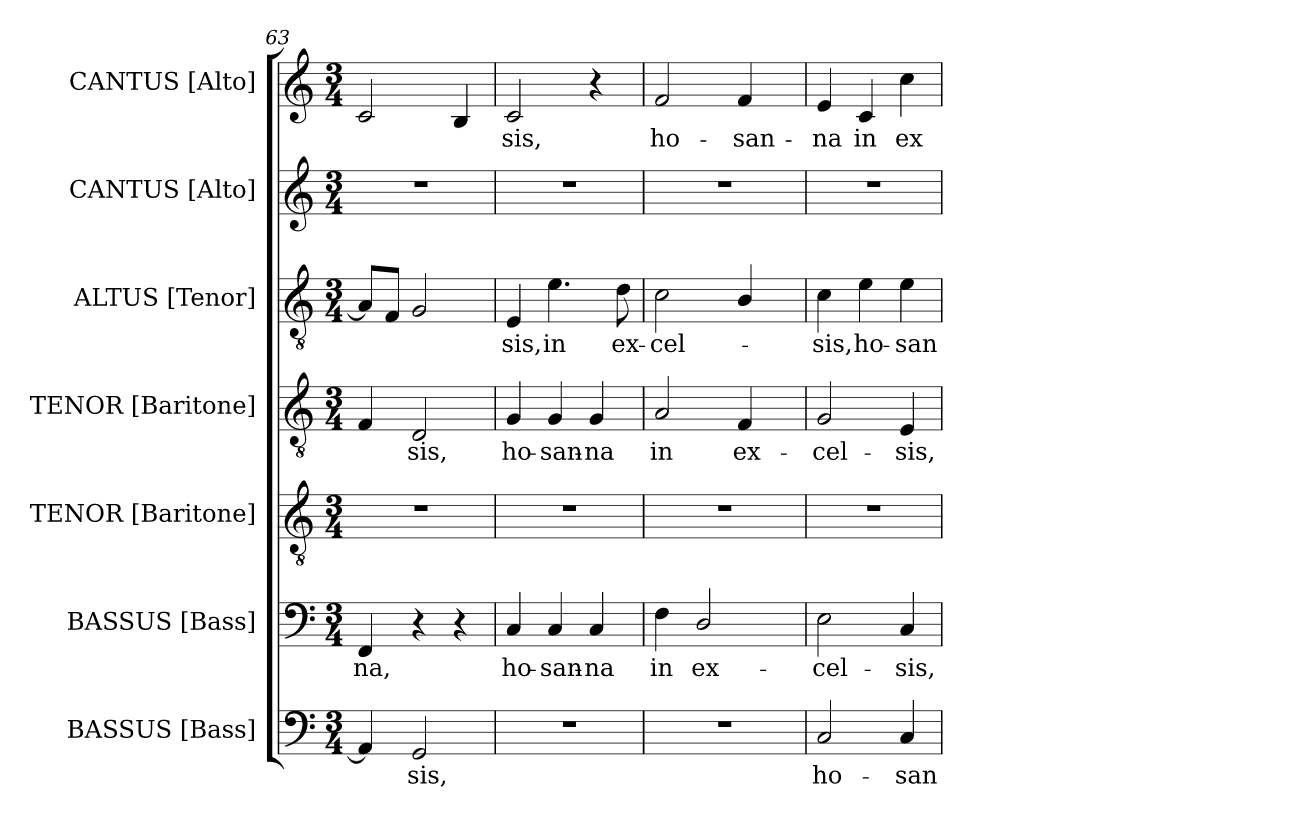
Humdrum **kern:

**kern	**text	**kern	**text	**kern	**kern	**text	**kern	**text	**kern	**kern	**text
*part7	*part7	*part6	*part6	*part5	*part4	*part4	*part3	*part3	*part2	*part1	*part1
*staff7	*staff7	*staff6	*staff6	*staff5	*staff4	*staff4	*staff3	*staff3	*staff2	*staff1	*staff1
*I"BASSUS [Bass]	*	*I"BASSUS [Bass]	*	*I"TENOR [Baritone]	*I"TENOR [Baritone]	*	*I"ALTUS [Tenor]	*	*I"CANTUS [Alto]	*I"CANTUS [Alto]	*
*I'B.	*	*I'B.	*	*I'Bar.	*I'Bar.	*	*I'T.	*	*I'A.	*I'A.	*
*clefF4	*	*clefF4	*	*clefGv2	*clefGv2	*	*clefGv2	*	*clefG2	*clefG2	*
*	*	*	*	*ITrd7c12	*ITrd7c12	*	*ITrd7c12	*	*	*	*
*k[]	*	*k[]	*	*k[]	*k[]	*	*k[]	*	*k[]	*k[]	*
*C:	*	*C:	*	*C:	*C:	*	*C:	*	*C:	*C:	*
*M3/4	*	*M3/4	*	*M3/4	*M3/4	*	*M3/4	*	*M3/4	*M3/4	*
=63	=63	=63	=63	=63	=63	=63	=63	=63	=63	=63	=63
!	!	!	!LO:LY:b:color=#000000	!LO:N:vis=1	!	!	!	!	!LO:N:vis=1	!	!
4AAi/]	.	4FFi/	-na,	2.r	4FFi/	.	8AAi/L]	.	2.r	2ci/	.
.	.	.	.	.	.	.	8FFi/J	.	.	.	.
!	!LO:LY:b:color=#000000	!	!	!	!	!	!	!	!	!	!
!	!	!	!	!	!	!LO:LY:b:color=#000000	!	!	!	!	!
2GGi/	-sis,	4r	.	.	2DDi/	-sis,	2GGi/	.	.	.	.
.	.	4r	.	.	.	.	.	.	.	4Bi/	.
=64	=64	=64	=64	=64	=64	=64	=64	=64	=64	=64	=64
!LO:N:vis=1	!	!	!	!	!	!	!	!	!	!	!
!	!	!	!LO:LY:b:color=#000000	!LO:N:vis=1	!	!	!	!	!	!	!
!	!	!	!	!	!	!LO:LY:b:color=#000000	!	!	!	!	!
!	!	!	!	!	!	!	!	!LO:LY:b:color=#000000	!LO:N:vis=1	!	!
!	!	!	!	!	!	!	!	!	!	!	!LO:LY:b:color=#000000
2.r	.	4Ci/	ho-	2.r	4GGi/	ho-	4EEi/	-sis,	2.r	2ci/	-sis,
!	!	!	!LO:LY:b:color=#000000	!	!	!	!	!	!	!	!
!	!	!	!	!	!	!LO:LY:b:color=#000000	!	!	!	!	!
!	!	!	!	!	!	!	!	!LO:LY:b:color=#000000	!	!	!
.	.	4Ci/	-san-	.	4GGi/	-san-	4.Ei\	in	.	.	.
!	!	!	!LO:LY:b:color=#000000	!	!	!	!	!	!	!	!
!	!	!	!	!	!	!LO:LY:b:color=#000000	!	!	!	!	!
.	.	4Ci/	-na	.	4GGi/	-na	.	.	.	4r	.
!	!	!	!	!	!	!	!	!LO:LY:b:color=#000000	!	!	!
.	.	.	.	.	.	.	8Di\	ex-	.	.	.
=65	=65	=65	=65	=65	=65	=65	=65	=65	=65	=65	=65
!LO:N:vis=1	!	!	!	!	!	!	!	!	!	!	!
!	!	!	!LO:LY:b:color=#000000	!LO:N:vis=1	!	!	!	!	!	!	!
!	!	!	!	!	!	!LO:LY:b:color=#000000	!	!	!	!	!
!	!	!	!	!	!	!	!	!LO:LY:b:color=#000000	!LO:N:vis=1	!	!
!	!	!	!	!	!	!	!	!	!	!	!LO:LY:b:color=#000000
2.r	.	4Fi\	in	2.r	2AAi/	in	2Ci\	-cel-	2.r	2fi/	ho-
!	!	!	!LO:LY:b:color=#000000	!	!	!	!	!	!	!	!
.	.	2Di/	ex-	.	.	.	.	.	.	.	.
!	!	!	!	!	!	!LO:LY:b:color=#000000	!	!	!	!	!
!	!	!	!	!	!	!	!	!	!	!	!LO:LY:b:color=#000000
.	.	.	.	.	4FFi/	ex-	4BBi/	.	.	4fi/	-san-
=66	=66	=66	=66	=66	=66	=66	=66	=66	=66	=66	=66
!	!LO:LY:b:color=#000000	!	!	!	!	!	!	!	!	!	!
!	!	!	!LO:LY:b:color=#000000	!LO:N:vis=1	!	!	!	!	!	!	!
!	!	!	!	!	!	!LO:LY:b:color=#000000	!	!	!	!	!
!	!	!	!	!	!	!	!	!LO:LY:b:color=#000000	!LO:N:vis=1	!	!
!	!	!	!	!	!	!	!	!	!	!	!LO:LY:b:color=#000000
2Ci/	ho-	2Ei\	-cel-	2.r	2GGi/	-cel-	4Ci\	-sis,	2.r	4ei/	-na
!	!	!	!	!	!	!	!	!LO:LY:b:color=#000000	!	!	!
!	!	!	!	!	!	!	!	!	!	!	!LO:LY:b:color=#000000
.	.	.	.	.	.	.	4Ei\	ho-	.	4ci/	in
!	!LO:LY:b:color=#000000	!	!	!	!	!	!	!	!	!	!
!	!	!	!LO:LY:b:color=#000000	!	!	!	!	!	!	!	!
!	!	!	!	!	!	!LO:LY:b:color=#000000	!	!	!	!	!
!	!	!	!	!	!	!	!	!LO:LY:b:color=#000000	!	!	!
!	!	!	!	!	!	!	!	!	!	!	!LO:LY:b:color=#000000
4Ci/	-san-	4Ci/	-sis,	.	4EEi/	-sis,	4Ei\	-san-	.	4cci\	ex-
=	=	=	=	=	=	=	=	=	=	=	=
*-	*-	*-	*-	*-	*-	*-	*-	*-	*-	*-	*-
